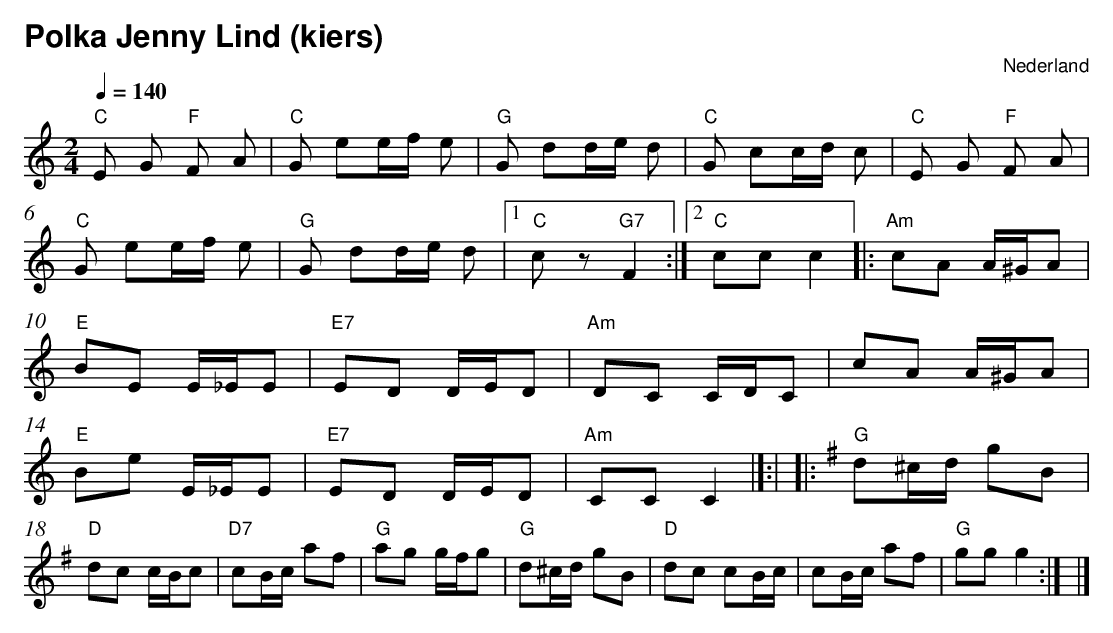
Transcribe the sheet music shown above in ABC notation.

X:1
T:Polka Jenny Lind (kiers)
O:Nederland
M:2/4
L:1/8
Q:1/4=140
K:C
V:1
"C" E G"F" F A|"C" G ee/f/ e|"G" G dd/e/ d|"C" G cc/d/ c|
"C" E G"F" F A|"C" G ee/f/ e|"G" G dd/e/ d|1 "C" c z"G7" F2 :|2
"C" cc c2 || |:"Am" cA A/^G/A |"E" BE E/_E/E |"E7" ED D/E/D |
"Am" DC C/D/C |cA A/^G/A |"E" Be E/_E/E |"E7" ED D/E/D |
"Am" CC C2 |]:| |:
K:G
"G" d^c/d/ gB |"D" dc c/B/c |"D7" cB/c/ af |"G" ag g/f/g |
"G" d^c/d/ gB |"D" dc cB/c/ |cB/c/ af |"G" gg g2 :|
|]
